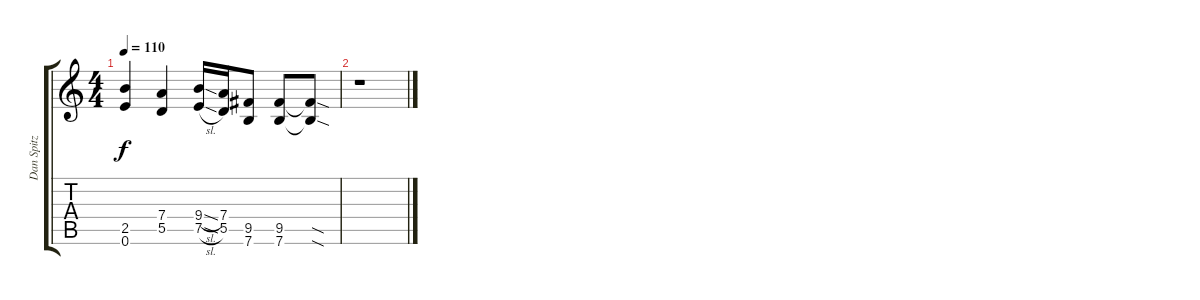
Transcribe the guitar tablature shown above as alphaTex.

\track ("Dan Spitz (Guitar Lead)" "Dan Spitz ") {instrument overdrivenguitar}
\staff {score tabs}
\tuning (E4 B3 G3 D3 A2 E2) {hide}
\ts (4 4)
\tempo 110
\clef g2
\ks c
(2.5 0.6).4{ot 8vb dy f} (7.4 5.5).4 (9.4{sl} 7.5{sl}).16 (7.4 5.5).16 (9.5 7.6).8 (9.5 7.6).8 (9.5{sod t} 7.6{sod t}).8 |
r.1
